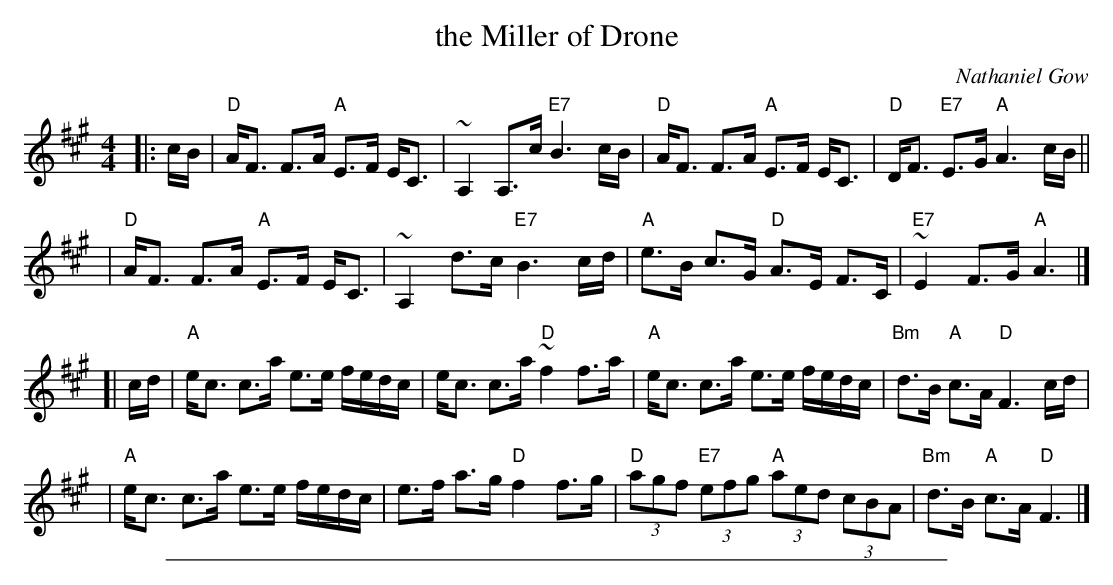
X:1
T: the Miller of Drone
C: Nathaniel Gow
M: 4/4
L: 1/8
K: A
|: c/B/ \
| "D"A<F F>A "A"E>F E<C | ~A,2 A,>c "E7"B3 c/B/ | "D"A<F F>A "A"E>F E<C | "D"D<F "E7"E>G "A"A3 c/B/||
| "D"A<F F>A "A"E>F E<C | ~A,2 d>c "E7"B3 c/d/ | "A"e>B c>G "D"A>E F>C | "E7"~E2 F>G "A"A3 |]
[| c/d/ \
| "A"e<c c>a e>e f/e/d/c/ | e<c c>a "D"~f2 f>a | "A"e<c c>a e>e f/e/d/c/ | "Bm"d>B "A"c>A "D"F3 c/d/ |
| "A"e<c c>a e>e f/e/d/c/ | e>f a>g "D"f2 f>g | "D"(3agf "E7"(3efg "A"(3aed (3cBA | "Bm"d>B "A"c>A "D"F3 |]
